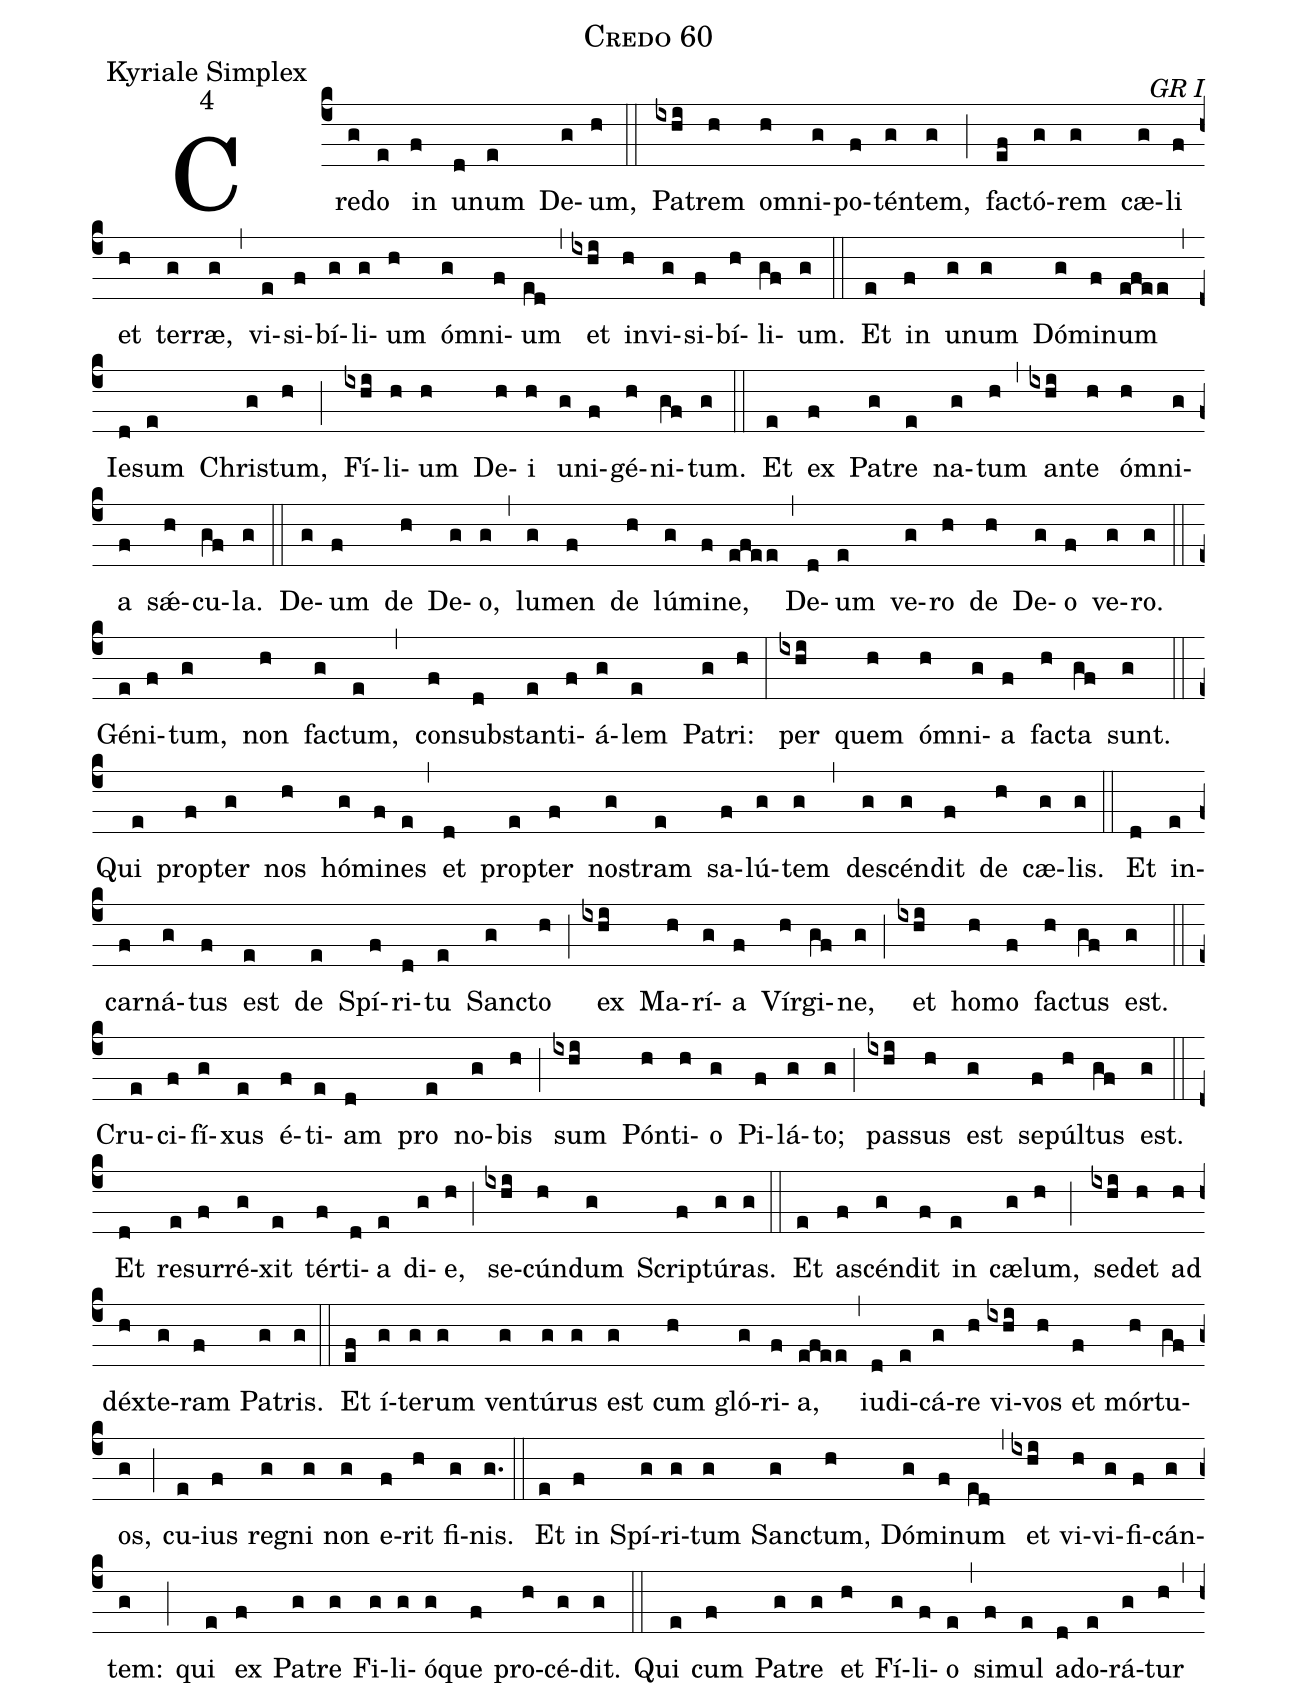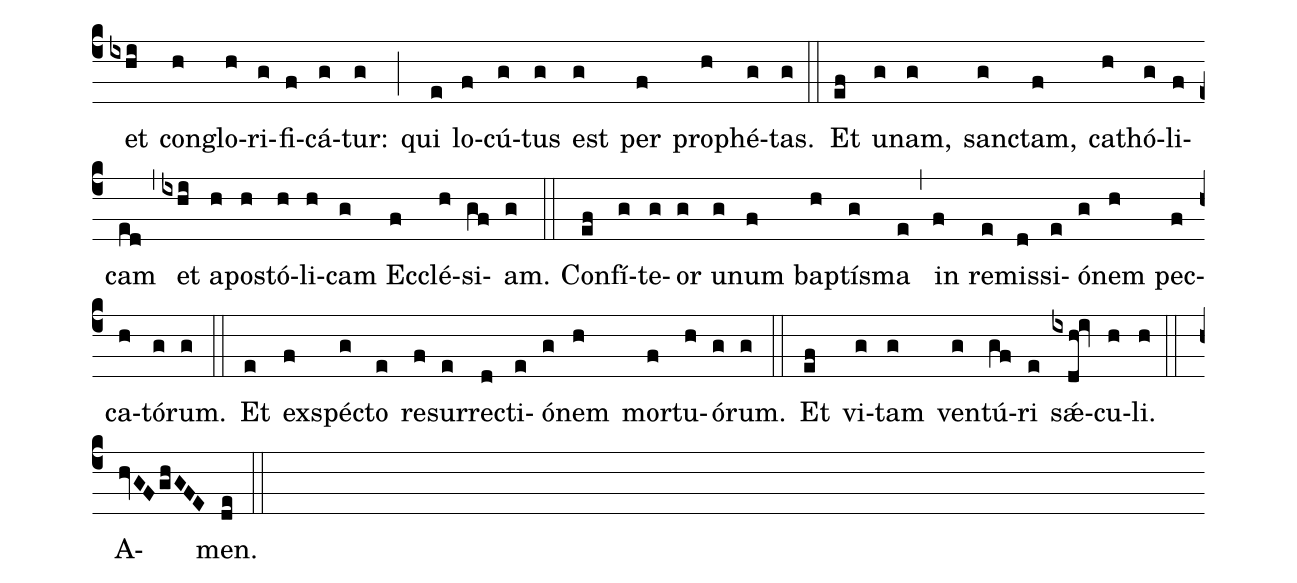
name: Credo 60;
office-part: Kyriale Simplex;
mode: 4;
commentary: GR I;
%%
(c4)

Cre(g)do(e) in(f) u(d)num(e) De(g)um,(h) (::)
Pa(ixhi)trem(h) om(h)ni(g)po(f)tén(g)tem,(g) (;)
fa(ef)ctó(g)rem(g) cæ(g)li(f) et(h) ter(g)ræ,(g) (,)
vi(e)si(f)bí(g)li(g)um(h) óm(g)ni(f)um(ed) (,) et(ixhi) in(h)vi(g)si(f)bí(h)li(gf)um.(g) (::)
Et(e) in(f) u(g)num(g) Dó(g)mi(f)num(efee) (,) Ie(d)sum(e) Chri(g)stum,(h) (;)
Fí(ixhi)li(h)um(h) De(h)i(h) u(g)ni(f)gé(h)ni(gf)tum.(g) (::)
Et(e) ex(f) Pa(g)tre(e) na(g)tum(h) (,) an(ixhi)te(h) óm(h)ni(g)a(f) sǽ(h)cu(gf)la.(g) (::)
De(g)um(f) de(h) De(g)o,(g) (,) lu(g)men(f) de(h) lú(g)mi(f)ne,(efee) (,)
De(d)um(e) ve(g)ro(h) de(h) De(g)o(f) ve(g)ro.(g) (::)
Gé(e)ni(f)tum,(g) non(h) fa(g)ctum,(e) (,) con(f)sub(d)stan(e)ti(f)á(g)lem(e) Pa(g)tri:(h) (:)
per(ixhi) quem(h) óm(h)ni(g)a(f) fa(h)cta(gf) sunt.(g) (::)
Qui(e) prop(f)ter(g) nos(h) hó(g)mi(f)nes(e) (,)
et(d) prop(e)ter(f) no(g)stram(e) sa(f)lú(g)tem(g) (,)
de(g)scén(g)dit(f) de(h) cæ(g)lis.(g) (::)
Et(d) in(e)car(f)ná(g)tus(f) est(e) de(e) Spí(f)ri(d)tu(e) San(g)cto(h) (;)
ex(ixhi) Ma(h)rí(g)a(f) Vír(h)gi(gf)ne,(g) (;) et(ixhi) ho(h)mo(f) fa(h)ctus(gf) est.(g) (::)
Cru(e)ci(f)fí(g)xus(e) é(f)ti(e)am(d) pro(e) no(g)bis(h) (;) sum(ixhi) Pón(h)ti(h)o(g) Pi(f)lá(g)to;(g) (;)
pas(ixhi)sus(h) est(g) se(f)púl(h)tus(gf) est.(g) (::) Et(d) re(e)sur(f)ré(g)xit(e) tér(f)ti(d)a(e) di(g)e,(h) (;)
se(ixhi)cún(h)dum(g) Scrip(f)tú(g)ras.(g) (::)
Et(e) a(f)scén(g)dit(f) in(e) cæ(g)lum,(h) (;) se(ixhi)det(h) ad(h) déx(h)te(g)ram(f) Pa(g)tris.(g) (::)
Et(ef) í(g)te(g)rum(g) ven(g)tú(g)rus(g) est(g) cum(h) gló(g)ri(f)a,(efee) (,)
iu(d)di(e)cá(g)re(h) vi(ixhi)vos(h) et(f) mór(h)tu(gf)os,(g) (;)
cu(e)ius(f) re(g)gni(g) non(g) e(f)rit(h) fi(g)nis.(g.) (::)
Et(e) in(f) Spí(g)ri(g)tum(g) San(g)ctum,(h) Dó(g)mi(f)num(ed) (,) et(ixhi) vi(h)vi(g)fi(f)cán(g)tem:(g) (;)
qui(e) ex(f) Pa(g)tre(g) Fi(g)li(g)ó(g)que(f) pro(h)cé(g)dit.(g) (::)
Qui(e) cum(f) Pa(g)tre(g) et(h) Fí(g)li(f)o(e) (,) si(f)mul(e) a(d)do(e)rá(g)tur(h) (,)
et(ixhi) con(h)glo(h)ri(g)fi(f)cá(g)tur:(g) (;) qui(e) lo(f)cú(g)tus(g) est(g) per(f) pro(h)phé(g)tas.(g) (::)
Et(ef) u(g)nam,(g) san(g)ctam,(f) ca(h)thó(g)li(f)cam(ed) (,) et(ixhi) a(h)po(h)stó(h)li(h)cam(g) Ec(f)clé(h)si(gf)am.(g) (::)
Con(ef)fí(g)te(g)or(g) u(g)num(f) bap(h)tís(g)ma(e) (,) in(f) re(e)mis(d)si(e)ó(g)nem(h) pec(f)ca(h)tó(g)rum.(g) (::)
Et(e) ex(f)spé(g)cto(e) re(f)sur(e)re(d)cti(e)ó(g)nem(h) mor(f)tu(h)ó(g)rum.(g) (::) Et(ef) vi(g)tam(g) ven(g)tú(gf)ri(e) sǽ(ixdh!iv)cu(h)li.(h) (::Z) A(hvGFghGFE)men.(de) (::)
